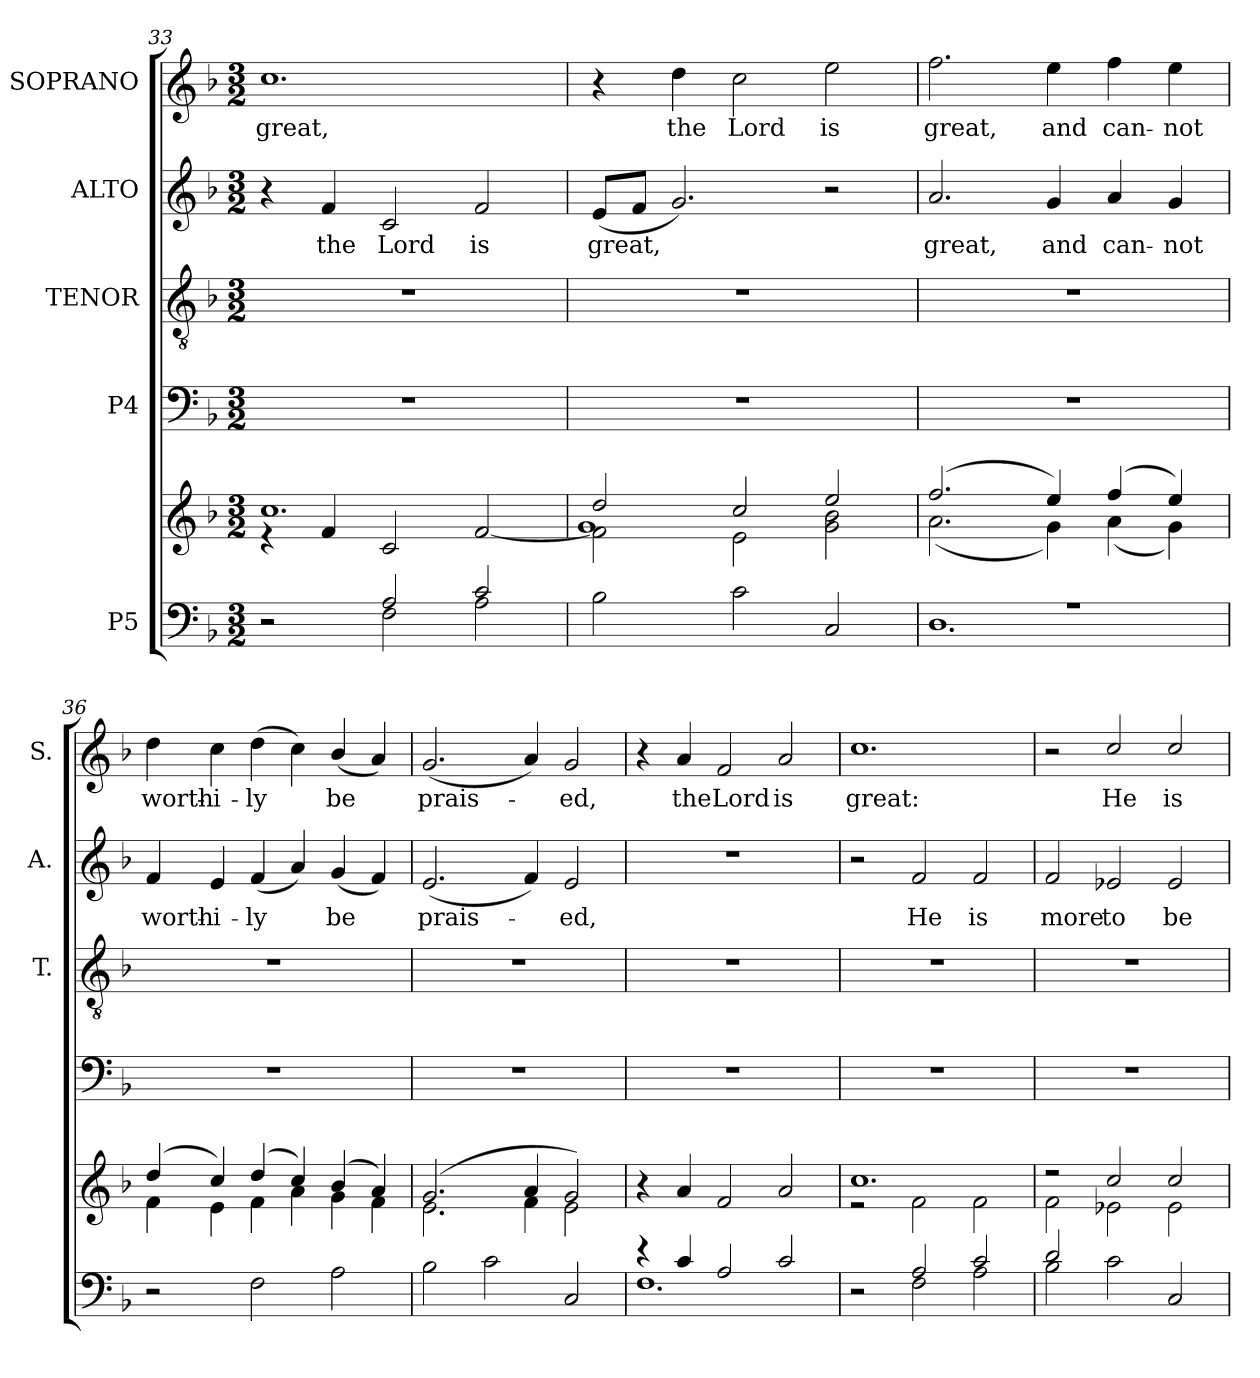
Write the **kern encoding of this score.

**kern	**kern	**kern	**kern	**kern	**text	**kern	**text
*part5	*part5	*part4	*part3	*part2	*part2	*part1	*part1
*staff6	*staff5	*staff4	*staff3	*staff2	*staff2	*staff1	*staff1
*I"P5	*	*I"P4	*I"TENOR	*I"ALTO	*	*I"SOPRANO	*
*	*	*	*I'T.	*I'A.	*	*I'S.	*
*clefF4	*clefG2	*clefF4	*clefGv2	*clefG2	*	*clefG2	*
*	*	*	*ITrd7c12	*	*	*	*
*k[b-]	*k[b-]	*k[b-]	*k[b-]	*k[b-]	*	*k[b-]	*
*F:	*F:	*F:	*F:	*F:	*	*F:	*
*M3/2	*M3/2	*M3/2	*M3/2	*M3/2	*	*M3/2	*
=33	=33	=33	=33	=33	=33	=33	=33
*^	*^	*	*	*	*	*	*
!	!	!	!	!LO:N:vis=1	!LO:N:vis=1	!	!	!	!
!	!	!	!	!	!	!	!	!	!LO:LY:b:color=#000000
2r	2ryy	1.cci	4r	1.r	1.r	4r	.	1.cci	great,
!	!	!	!	!	!	!	!LO:LY:b:color=#000000	!	!
.	.	.	4fi/	.	.	4fi/	the	.	.
!	!	!	!	!	!	!	!LO:LY:b:color=#000000	!	!
2Ai/	2Fi\	.	2ci/	.	.	2ci/	Lord	.	.
!	!	!	!	!	!	!	!LO:LY:b:color=#000000	!	!
2ci/	2Ai\	.	[2fi/	.	.	2fi/	is	.	.
=34	=34	=34	=34	=34	=34	=34	=34	=34	=34
!LO:N:vis=1	!	!	!	!LO:N:vis=1	!LO:N:vis=1	!	!	!	!
*	*	*	*^	*	*	*	*	*	*
!	!	!	!	!	!	!	!	!LO:LY:b:color=#000000	!	!
1.ryy	2B-i\	2ddi/	2fi\]	1gi	1.r	1.r	(8ei/L	great,	4r	.
.	.	.	.	.	.	.	8fi/J	.	.	.
!	!	!	!	!	!	!	!	!	!	!LO:LY:b:color=#000000
.	.	.	.	.	.	.	2.gi/)	.	4ddi\	the
!	!	!	!	!	!	!	!	!	!	!LO:LY:b:color=#000000
.	2ci\	2cci/	2ei\	.	.	.	.	.	2cci\	Lord
!	!	!	!	!	!	!	!	!	!	!LO:LY:b:color=#000000
.	2Ci/	2eei/	2gi\ 2b-i	2ryy	.	.	2r	.	2eei\	is
=35	=35	=35	=35	=35	=35	=35	=35	=35	=35	=35
!LO:N:vis=1	!	!	!	!	!LO:N:vis=1	!LO:N:vis=1	!	!	!	!
*	*	*	*v	*v	*	*	*	*	*	*
*	*	*	*^	*	*	*	*	*	*
!	!	!	!	!	!	!	!	!LO:LY:b:color=#000000	!	!
*	*	*	*v	*v	*	*	*	*	*	*
*	*	*	*^	*	*	*	*	*	*
!	!	!	!	!	!	!	!	!	!	!LO:LY:b:color=#000000
*	*	*	*v	*v	*	*	*	*	*	*
1.r	1.Di	(2.ffi/	(2.ai\	1.r	1.r	2.ai/	great,	2.ffi\	great,
!	!	!	!	!	!	!	!LO:LY:b:color=#000000	!	!
!	!	!	!	!	!	!	!	!	!LO:LY:b:color=#000000
.	.	4eei/)	4gi\)	.	.	4gi/	and	4eei\	and
!	!	!	!	!	!	!	!LO:LY:b:color=#000000	!	!
!	!	!	!	!	!	!	!	!	!LO:LY:b:color=#000000
.	.	(4ffi/	(4ai\	.	.	4ai/	can-	4ffi\	can-
!	!	!	!	!	!	!	!LO:LY:b:color=#000000	!	!
!	!	!	!	!	!	!	!	!	!LO:LY:b:color=#000000
.	.	4eei/)	4gi\)	.	.	4gi/	-not	4eei\	-not
*v	*v	*	*	*	*	*	*	*	*
!!LO:LB:g=z
=36	=36	=36	=36	=36	=36	=36	=36	=36
!	!	!	!LO:N:vis=1	!LO:N:vis=1	!	!	!	!
!	!	!	!	!	!	!LO:LY:b:color=#000000	!	!
!	!	!	!	!	!	!	!	!LO:LY:b:color=#000000
2r	(4ddi/	4fi\	1.r	1.r	4fi/	worth-	4ddi\	worth-
!	!	!	!	!	!	!LO:LY:b:color=#000000	!	!
!	!	!	!	!	!	!	!	!LO:LY:b:color=#000000
.	4cci/)	4ei\	.	.	4ei/	-i-	4cci\	-i-
!	!	!	!	!	!	!LO:LY:b:color=#000000	!	!
!	!	!	!	!	!	!	!	!LO:LY:b:color=#000000
2Fi\	(4ddi/	4fi\	.	.	(4fi/	-ly	(4ddi\	-ly
.	4cci/)	4ai\	.	.	4ai/)	.	4cci\)	.
!	!	!	!	!	!	!LO:LY:b:color=#000000	!	!
!	!	!	!	!	!	!	!	!LO:LY:b:color=#000000
2Ai\	(4b-i/	4gi\	.	.	(4gi/	be	(4b-i/	be
.	4ai/)	4fi\	.	.	4fi/)	.	4ai/)	.
=37	=37	=37	=37	=37	=37	=37	=37	=37
!	!	!	!LO:N:vis=1	!LO:N:vis=1	!	!	!	!
!	!	!	!	!	!	!LO:LY:b:color=#000000	!	!
!	!	!	!	!	!	!	!	!LO:LY:b:color=#000000
2B-i\	(2.gi/	2.ei\	1.r	1.r	(2.ei/	prais-	(2.gi/	prais-
2ci\	.	.	.	.	.	.	.	.
.	4ai/	4fi\	.	.	4fi/)	.	4ai/)	.
!	!	!	!	!	!	!LO:LY:b:color=#000000	!	!
!	!	!	!	!	!	!	!	!LO:LY:b:color=#000000
2Ci/	2gi/)	2ei\	.	.	2ei/	-ed,	2gi/	-ed,
=38	=38	=38	=38	=38	=38	=38	=38	=38
*^	*	*	*	*	*	*	*	*
!	!	!	!	!LO:N:vis=1	!LO:N:vis=1	!LO:N:vis=1	!	!	!
*	*	*v	*v	*	*	*	*	*	*
4r	1.Fi	4r	1.r	1.r	1.r	.	4r	.
!	!	!	!	!	!	!	!	!LO:LY:b:color=#000000
4ci/	.	4ai/	.	.	.	.	4ai/	the
!	!	!	!	!	!	!	!	!LO:LY:b:color=#000000
2Ai/	.	2fi/	.	.	.	.	2fi/	Lord
!	!	!	!	!	!	!	!	!LO:LY:b:color=#000000
2ci/	.	2ai/	.	.	.	.	2ai/	is
=39	=39	=39	=39	=39	=39	=39	=39	=39
*	*	*^	*	*	*	*	*	*
!	!	!	!	!LO:N:vis=1	!LO:N:vis=1	!	!	!	!
!	!	!	!	!	!	!	!	!	!LO:LY:b:color=#000000
2r	2ryy	1.cci	2r	1.r	1.r	2r	.	1.cci	great:
!	!	!	!	!	!	!	!LO:LY:b:color=#000000	!	!
2Ai/	2Fi\	.	2fi\	.	.	2fi/	He	.	.
!	!	!	!	!	!	!	!LO:LY:b:color=#000000	!	!
2ci/	2Ai\	.	2fi\	.	.	2fi/	is	.	.
!!LO:LB:g=z
=40	=40	=40	=40	=40	=40	=40	=40	=40	=40
!	!	!	!	!LO:N:vis=1	!LO:N:vis=1	!	!	!	!
!	!	!	!	!	!	!	!LO:LY:b:color=#000000	!	!
2di/	2B-i\	2r	2fi\	1.r	1.r	2fi/	more	2r	.
!	!	!	!	!	!	!	!LO:LY:b:color=#000000	!	!
!	!	!	!	!	!	!	!	!	!LO:LY:b:color=#000000
2ryy	2ci\	2cci/	2e-Xi\	.	.	2e-Xi/	to	2cci/	He
!	!	!	!	!	!	!	!LO:LY:b:color=#000000	!	!
!	!	!	!	!	!	!	!	!	!LO:LY:b:color=#000000
2ryy	2Ci/	2cci/	2e-i\	.	.	2e-i/	be	2cci/	is
*v	*v	*	*	*	*	*	*	*	*
*	*v	*v	*	*	*	*	*	*
=	=	=	=	=	=	=	=
*-	*-	*-	*-	*-	*-	*-	*-
